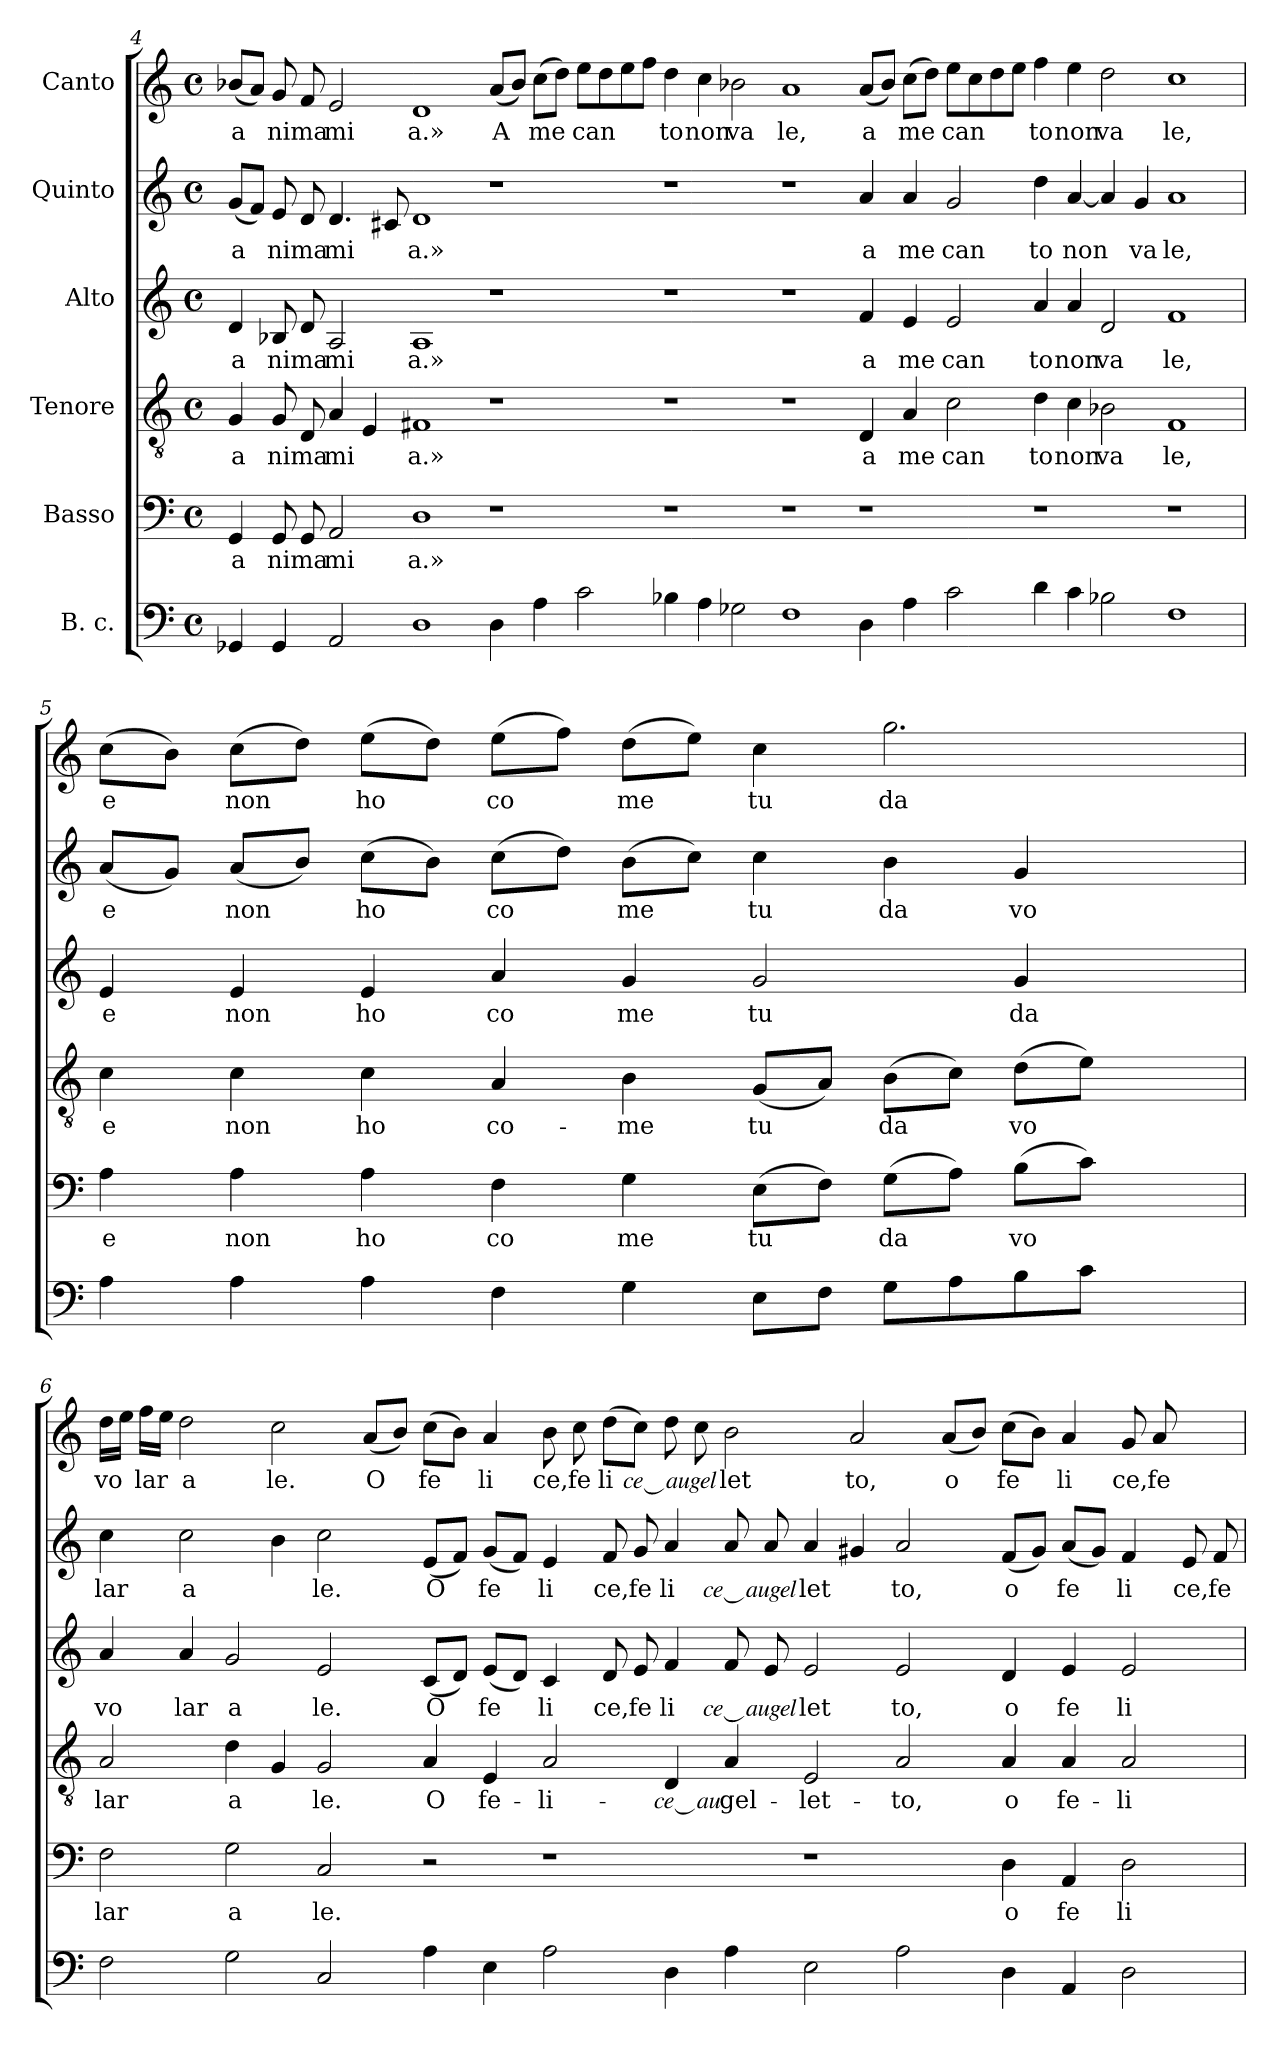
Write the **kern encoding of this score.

**kern	**kern	**text	**kern	**text	**kern	**text	**kern	**text	**kern	**text
*part6	*part5	*part5	*part4	*part4	*part3	*part3	*part2	*part2	*part1	*part1
*staff6	*staff5	*staff5	*staff4	*staff4	*staff3	*staff3	*staff2	*staff2	*staff1	*staff1
*I"B. c.	*I"Basso	*	*I"Tenore	*	*I"Alto	*	*I"Quinto	*	*I"Canto	*
!!LO:LB:g=z
*clefF4	*clefF4	*	*clefGv2	*	*clefG2	*	*clefG2	*	*clefG2	*
*k[]	*k[]	*	*k[]	*	*k[]	*	*k[]	*	*k[]	*
*C:	*C:	*	*C:	*	*C:	*	*C:	*	*C:	*
*M4/4	*M4/4	*	*M4/4	*	*M4/4	*	*M4/4	*	*M4/4	*
*met(c)	*met(c)	*	*met(c)	*	*met(c)	*	*met(c)	*	*met(c)	*
=4	=4	=4	=4	=4	=4	=4	=4	=4	=4	=4
!	!	!LO:LY:b:cj	!	!LO:LY:b:rj	!	!LO:LY:b:rj	!	!LO:LY:b:rj	!	!LO:LY:b:rj
4GG-/	4GG/	a	4G/	a	4d/	a	(<8g/L	a	(<8b-X/L	a
!	!	!	!	!	!	!	!	!LO:LY:b:rj	!	!LO:LY:b:rj
.	.	.	.	.	.	.	8f/J)	.	8a/J)	.
!	!	!LO:LY:b:cj	!	!LO:LY:b:rj	!	!LO:LY:b:rj	!	!LO:LY:b:rj	!	!LO:LY:b:rj
4GG-/	8GG/	nima	8G/	nima	8B-X/	nima	8e/	nima	8g/	nima
!	!	!LO:LY:b:cj	!	!LO:LY:b:rj	!	!LO:LY:b:rj	!	!LO:LY:b:rj	!	!LO:LY:b:rj
.	8GG/	.	8D/	.	8d/	.	8d/	.	8f/	.
!	!	!LO:LY:b:cj	!	!LO:LY:b:rj	!	!LO:LY:b:rj	!	!LO:LY:b:rj	!	!LO:LY:b:rj
2AA/	2AA/	mi	4A/	mi	2A/	mi	4.d/	mi	2e/	mi
!	!	!	!	!LO:LY:b:rj	!	!	!	!	!	!
.	.	.	4E/	.	.	.	.	.	.	.
!	!	!	!	!	!	!	!	!LO:LY:b:rj	!	!
.	.	.	.	.	.	.	8c#X/	.	.	.
!	!	!LO:LY:b:cj	!	!LO:LY:b:rj	!	!LO:LY:b:rj	!	!LO:LY:b:rj	!	!LO:LY:b:rj
1D	1D	a.»	1F#X	a.»	1A	a.»	1d	a.»	1d	a.»
!	!	!	!	!	!	!	!	!	!	!LO:LY:b:rj
4D\	1r	.	1r	.	1r	.	1r	.	(<8a/L	A
!	!	!	!	!	!	!	!	!	!	!LO:LY:b:rj
.	.	.	.	.	.	.	.	.	8b-/J)	.
!	!	!	!	!	!	!	!	!	!	!LO:LY:b:rj
4A\	.	.	.	.	.	.	.	.	(>8cc\L	me
!	!	!	!	!	!	!	!	!	!	!LO:LY:b:rj
.	.	.	.	.	.	.	.	.	8dd\J)	.
!	!	!	!	!	!	!	!	!	!	!LO:LY:b:rj
2c\	.	.	.	.	.	.	.	.	8ee\L	can
!	!	!	!	!	!	!	!	!	!	!LO:LY:b:rj
.	.	.	.	.	.	.	.	.	8dd\	.
!	!	!	!	!	!	!	!	!	!	!LO:LY:b:rj
.	.	.	.	.	.	.	.	.	8ee\	.
!	!	!	!	!	!	!	!	!	!	!LO:LY:b:rj
.	.	.	.	.	.	.	.	.	8ff\J	.
!	!	!	!	!	!	!	!	!	!	!LO:LY:b:rj
4B-X\	1r	.	1r	.	1r	.	1r	.	4dd\	to
!	!	!	!	!	!	!	!	!	!	!LO:LY:b:rj
4A\	.	.	.	.	.	.	.	.	4cc\	non
!	!	!	!	!	!	!	!	!	!	!LO:LY:b:rj
2G-\	.	.	.	.	.	.	.	.	2b-X\	va
!	!	!	!	!	!	!	!	!	!	!LO:LY:b:rj
1F	1r	.	1r	.	1r	.	1r	.	1a	le,
!	!	!	!	!LO:LY:b:rj	!	!LO:LY:b:rj	!	!LO:LY:b:rj	!	!LO:LY:b:rj
4D\	1r	.	4D/	a	4f/	a	4a/	a	(<8a/L	a
!	!	!	!	!	!	!	!	!	!	!LO:LY:b:rj
.	.	.	.	.	.	.	.	.	8b-/J)	.
!	!	!	!	!LO:LY:b:rj	!	!LO:LY:b:rj	!	!LO:LY:b:rj	!	!LO:LY:b:rj
4A\	.	.	4A/	me	4e/	me	4a/	me	(>8cc\L	me
!	!	!	!	!	!	!	!	!	!	!LO:LY:b:rj
.	.	.	.	.	.	.	.	.	8dd\J)	.
!	!	!	!	!LO:LY:b:rj	!	!LO:LY:b:rj	!	!LO:LY:b:rj	!	!LO:LY:b:rj
2c\	.	.	2c\	can	2e/	can	2g/	can	8ee\L	can
!	!	!	!	!	!	!	!	!	!	!LO:LY:b:rj
.	.	.	.	.	.	.	.	.	8cc\	.
!	!	!	!	!	!	!	!	!	!	!LO:LY:b:rj
.	.	.	.	.	.	.	.	.	8dd\	.
!	!	!	!	!	!	!	!	!	!	!LO:LY:b:rj
.	.	.	.	.	.	.	.	.	8ee\J	.
!	!	!	!	!LO:LY:b:rj	!	!LO:LY:b:rj	!	!LO:LY:b:rj	!	!LO:LY:b:rj
4d\	1r	.	4d\	to	4a/	to	4dd\	to	4ff\	to
!	!	!	!	!LO:LY:b:rj	!	!LO:LY:b:rj	!	!LO:LY:b:rj	!	!LO:LY:b:rj
4c\	.	.	4c\	non	4a/	non	[<4a/	non	4ee\	non
!	!	!	!	!LO:LY:b:rj	!	!LO:LY:b:rj	!	!LO:LY:b:rj	!	!LO:LY:b:rj
2B-X\	.	.	2B-X\	va	2d/	va	4a/]	.	2dd\	va
!	!	!	!	!	!	!	!	!LO:LY:b:rj	!	!
.	.	.	.	.	.	.	4g/	va	.	.
!	!	!	!	!LO:LY:b:rj	!	!LO:LY:b:rj	!	!LO:LY:b:rj	!	!LO:LY:b:rj
1F	1r	.	1F#	le,	1f	le,	1a	le,	1cc	le,
!!LO:PB:g=z
=5	=5	=5	=5	=5	=5	=5	=5	=5	=5	=5
!	!	!LO:LY:b:cj	!	!LO:LY:b:rj	!	!LO:LY:b:rj	!	!LO:LY:b:rj	!	!LO:LY:b:rj
4A\	4A\	e	4c\	e	4e/	e	(<8a/L	e	(>8cc\L	e
!	!	!	!	!	!	!	!	!LO:LY:b:rj	!	!LO:LY:b:rj
.	.	.	.	.	.	.	8g/J)	.	8b\J)	.
!	!	!LO:LY:b:cj	!	!LO:LY:b:rj	!	!LO:LY:b:rj	!	!LO:LY:b:rj	!	!LO:LY:b:rj
4A\	4A\	non	4c\	non	4e/	non	(<8a/L	non	(>8cc\L	non
!	!	!	!	!	!	!	!	!LO:LY:b:rj	!	!LO:LY:b:rj
.	.	.	.	.	.	.	8b/J)	.	8dd\J)	.
!	!	!LO:LY:b:cj	!	!LO:LY:b:rj	!	!LO:LY:b:rj	!	!LO:LY:b:rj	!	!LO:LY:b:rj
4A\	4A\	ho	4c\	ho	4e/	ho	(>8cc\L	ho	(>8ee\L	ho
!	!	!	!	!	!	!	!	!LO:LY:b:rj	!	!LO:LY:b:rj
.	.	.	.	.	.	.	8b\J)	.	8dd\J)	.
!	!	!LO:LY:b:cj	!	!LO:LY:b:rj	!	!LO:LY:b:rj	!	!LO:LY:b:rj	!	!LO:LY:b:rj
4F\	4F\	co	4A/	co-	4a/	co	(>8cc\L	co	(>8ee\L	co
!	!	!	!	!	!	!	!	!LO:LY:b:rj	!	!LO:LY:b:rj
.	.	.	.	.	.	.	8dd\J)	.	8ff\J)	.
!	!	!LO:LY:b:cj	!	!LO:LY:b:rj	!	!LO:LY:b:rj	!	!LO:LY:b:rj	!	!LO:LY:b:rj
4G\	4G\	me	4B\	-me	4g/	me	(>8b\L	me	(>8dd\L	me
!	!	!	!	!	!	!	!	!LO:LY:b:rj	!	!LO:LY:b:rj
.	.	.	.	.	.	.	8cc\J)	.	8ee\J)	.
!	!	!LO:LY:b:cj	!	!LO:LY:b:rj	!	!LO:LY:b:rj	!	!LO:LY:b:rj	!	!LO:LY:b:rj
8E\L	(>8E\L	tu	(<8G/L	tu	2g/	tu	4cc\	tu	4cc\	tu
!	!	!LO:LY:b:cj	!	!LO:LY:b:rj	!	!	!	!	!	!
8F\J	8F\J)	.	8A/J)	.	.	.	.	.	.	.
!	!	!LO:LY:b:cj	!	!LO:LY:b:rj	!	!	!	!LO:LY:b:rj	!	!LO:LY:b:rj
8G\L	(>8G\L	da	(>8B\L	da	.	.	4b\	da	2.gg\	da
!	!	!LO:LY:b:cj	!	!LO:LY:b:rj	!	!	!	!	!	!
8A\	8A\J)	.	8c\J)	.	.	.	.	.	.	.
!	!	!LO:LY:b:cj	!	!LO:LY:b:rj	!	!LO:LY:b:rj	!	!LO:LY:b:rj	!	!
8B\	(>8B\L	vo	(>8d\L	vo-	4g/	da	4g/	vo	.	.
!	!	!LO:LY:b:cj	!	!LO:LY:b:rj	!	!	!	!	!	!
8c\J	8c\J)	.	8e\J)	--	.	.	.	.	.	.
4ryy	4ryy	.	4ryy	.	4ryy	.	4ryy	.	.	.
=6	=6	=6	=6	=6	=6	=6	=6	=6	=6	=6
!	!	!LO:LY:b:cj	!	!LO:LY:b:rj	!	!LO:LY:b:rj	!	!LO:LY:b:rj	!	!LO:LY:b:rj
2F\	2F\	lar	2A/	-lar	4a/	vo	4cc\	lar	16dd\L	vo
!	!	!	!	!	!	!	!	!	!	!LO:LY:b:rj
.	.	.	.	.	.	.	.	.	16ee\J	.
!	!	!	!	!	!	!	!	!	!	!LO:LY:b:rj
.	.	.	.	.	.	.	.	.	16ff\L	lar
!	!	!	!	!	!	!	!	!	!	!LO:LY:b:rj
.	.	.	.	.	.	.	.	.	16ee\J	.
!	!	!	!	!	!	!LO:LY:b:rj	!	!LO:LY:b:rj	!	!LO:LY:b:rj
.	.	.	.	.	4a/	lar	2cc\	a	2dd\	a
!	!	!LO:LY:b:cj	!	!LO:LY:b:rj	!	!LO:LY:b:rj	!	!	!	!
2G\	2G\	a	4d\	a-	2g/	a	.	.	.	.
!	!	!	!	!LO:LY:b:rj	!	!	!	!LO:LY:b:rj	!	!LO:LY:b:rj
.	.	.	4G/	--	.	.	4b\	.	2cc\	le.
!	!	!LO:LY:b:cj	!	!LO:LY:b:rj	!	!LO:LY:b:rj	!	!LO:LY:b:rj	!	!
2C/	2C/	le.	2G/	-le.	2e/	le.	2cc\	le.	.	.
!	!	!	!	!	!	!	!	!	!	!LO:LY:b:rj
.	.	.	.	.	.	.	.	.	(<8a/L	O
!	!	!	!	!	!	!	!	!	!	!LO:LY:b:rj
.	.	.	.	.	.	.	.	.	8b/J)	.
!	!	!	!	!LO:LY:b:rj	!	!LO:LY:b:rj	!	!LO:LY:b:rj	!	!LO:LY:b:rj
4A\	2r	.	4A/	O	(<8c/L	O	(<8e/L	O	(>8cc\L	fe
!	!	!	!	!	!	!LO:LY:b:rj	!	!LO:LY:b:rj	!	!LO:LY:b:rj
.	.	.	.	.	8d/J)	.	8f/J)	.	8b\J)	.
!	!	!	!	!LO:LY:b:rj	!	!LO:LY:b:rj	!	!LO:LY:b:rj	!	!LO:LY:b:rj
4E\	.	.	4E/	fe-	(<8e/L	fe	(<8g/L	fe	4a/	li
!	!	!	!	!	!	!LO:LY:b:rj	!	!LO:LY:b:rj	!	!
.	.	.	.	.	8d/J)	.	8f/J)	.	.	.
!	!	!	!	!LO:LY:b:rj	!	!LO:LY:b:rj	!	!LO:LY:b:rj	!	!LO:LY:b:rj
2A\	1r	.	2A/	-li-	4c/	li	4e/	li	8b\	ce,
!	!	!	!	!	!	!	!	!	!	!LO:LY:b:rj
.	.	.	.	.	.	.	.	.	8cc\	fe
!	!	!	!	!	!	!LO:LY:b:rj	!	!LO:LY:b:rj	!	!LO:LY:b:rj
.	.	.	.	.	8d/	ce,	8f/	ce,	(>8dd\L	li
!	!	!	!	!	!	!LO:LY:b:rj	!	!LO:LY:b:rj	!	!LO:LY:b:rj
.	.	.	.	.	8e/	fe	8g/	fe	8cc\J)	ce‿augel
!	!	!	!	!LO:LY:b:rj	!	!LO:LY:b:rj	!	!LO:LY:b:rj	!	!LO:LY:b:rj
4D\	.	.	4D/	-ce‿au	4f/	li	4a/	li	8dd\	.
!	!	!	!	!	!	!	!	!	!	!LO:LY:b:rj
.	.	.	.	.	.	.	.	.	8cc\	.
!	!	!	!	!LO:LY:b:rj	!	!LO:LY:b:rj	!	!LO:LY:b:rj	!	!LO:LY:b:rj
4A\	.	.	4A/	gel-	8f/	ce‿augel	8a/	ce‿augel	2b\	let
!	!	!	!	!	!	!LO:LY:b:rj	!	!LO:LY:b:rj	!	!
.	.	.	.	.	8e/	.	8a/	.	.	.
!	!	!	!	!LO:LY:b:rj	!	!LO:LY:b:rj	!	!LO:LY:b:rj	!	!
2E\	1r	.	2E/	-let-	2e/	let	4a/	let	.	.
!	!	!	!	!	!	!	!	!LO:LY:b:rj	!	!LO:LY:b:rj
.	.	.	.	.	.	.	4g#X/	.	2a/	to,
!	!	!	!	!LO:LY:b:rj	!	!LO:LY:b:rj	!	!LO:LY:b:rj	!	!
2A\	.	.	2A/	-to,	2e/	to,	2a/	to,	.	.
!	!	!	!	!	!	!	!	!	!	!LO:LY:b:rj
.	.	.	.	.	.	.	.	.	(<8a/L	o
!	!	!	!	!	!	!	!	!	!	!LO:LY:b:rj
.	.	.	.	.	.	.	.	.	8b/J)	.
!	!	!LO:LY:b:cj	!	!LO:LY:b:rj	!	!LO:LY:b:rj	!	!LO:LY:b:rj	!	!LO:LY:b:rj
4D\	4D\	o	4A/	o	4d/	o	(<8f/L	o	(>8cc\L	fe
!	!	!	!	!	!	!	!	!LO:LY:b:rj	!	!LO:LY:b:rj
.	.	.	.	.	.	.	8g#/J)	.	8b\J)	.
!	!	!LO:LY:b:cj	!	!LO:LY:b:rj	!	!LO:LY:b:rj	!	!LO:LY:b:rj	!	!LO:LY:b:rj
4AA/	4AA/	fe	4A/	fe-	4e/	fe	(<8a/L	fe	4a/	li
!	!	!	!	!	!	!	!	!LO:LY:b:rj	!	!
.	.	.	.	.	.	.	8g#/J)	.	.	.
!	!	!LO:LY:b:cj	!	!LO:LY:b:rj	!	!LO:LY:b:rj	!	!LO:LY:b:rj	!	!LO:LY:b:rj
2D\	2D\	li	2A/	-li-	2e/	li	4f/	li	8g/	ce,
!	!	!	!	!	!	!	!	!	!	!LO:LY:b:rj
.	.	.	.	.	.	.	.	.	8a>/	fe
!	!	!	!	!	!	!	!	!LO:LY:b:rj	!	!
.	.	.	.	.	.	.	8e/	ce,	4ryy	.
!	!	!	!	!	!	!	!	!LO:LY:b:rj	!	!
.	.	.	.	.	.	.	8f/	fe	.	.
=	=	=	=	=	=	=	=	=	=	=
*-	*-	*-	*-	*-	*-	*-	*-	*-	*-	*-
